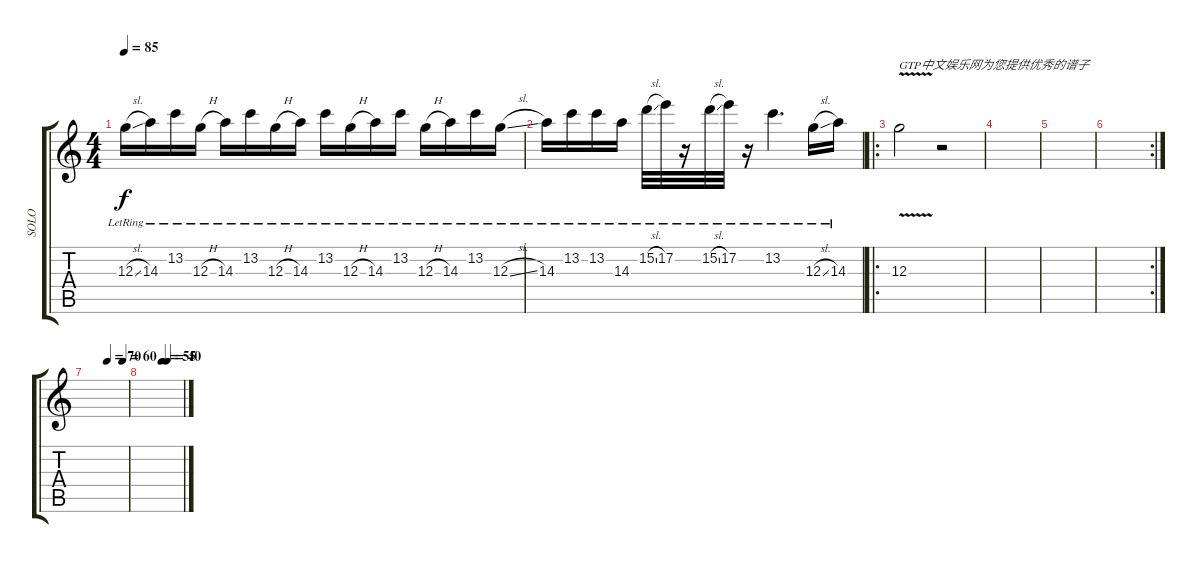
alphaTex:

\track ("SOLO" "SOLO") {instrument acousticguitarnylon}
\staff {score tabs}
\tuning (E4 B3 G3 D3 A2 E2) {hide}
\ts (4 4)
\tempo 85
\clef g2
\ks c
12.3{sl lr}.16{dy f} 14.3{lr}.16 13.2{lr}.16 12.3{h lr}.16 14.3{lr}.16 13.2{lr}.16 12.3{h lr}.16 14.3{lr}.16 13.2{lr}.16 12.3{h lr}.16 14.3{lr}.16 13.2{lr}.16 12.3{h lr}.16 14.3{lr}.16 13.2{lr}.16 12.3{sl lr}.16 |
14.3{lr}.16 13.2{lr}.16 13.2{lr}.16 14.3{lr}.16 15.2{sl lr}.32 17.2{lr}.32 r.16 15.2{sl lr}.32 17.2{lr}.32 r.16 13.2{lr}.4{d} 12.3{sl lr}.16 14.3{lr}.16 |
\ro
12.3{v}.2{txt "GTP中文娱乐网为您提供优秀的谱子"} r.2 |
|
|
\rc 2
|
\tempo (70 0.5)
\tempo (60 0.875)
|
\tempo (55 0.5)
\tempo (40 0.625)
